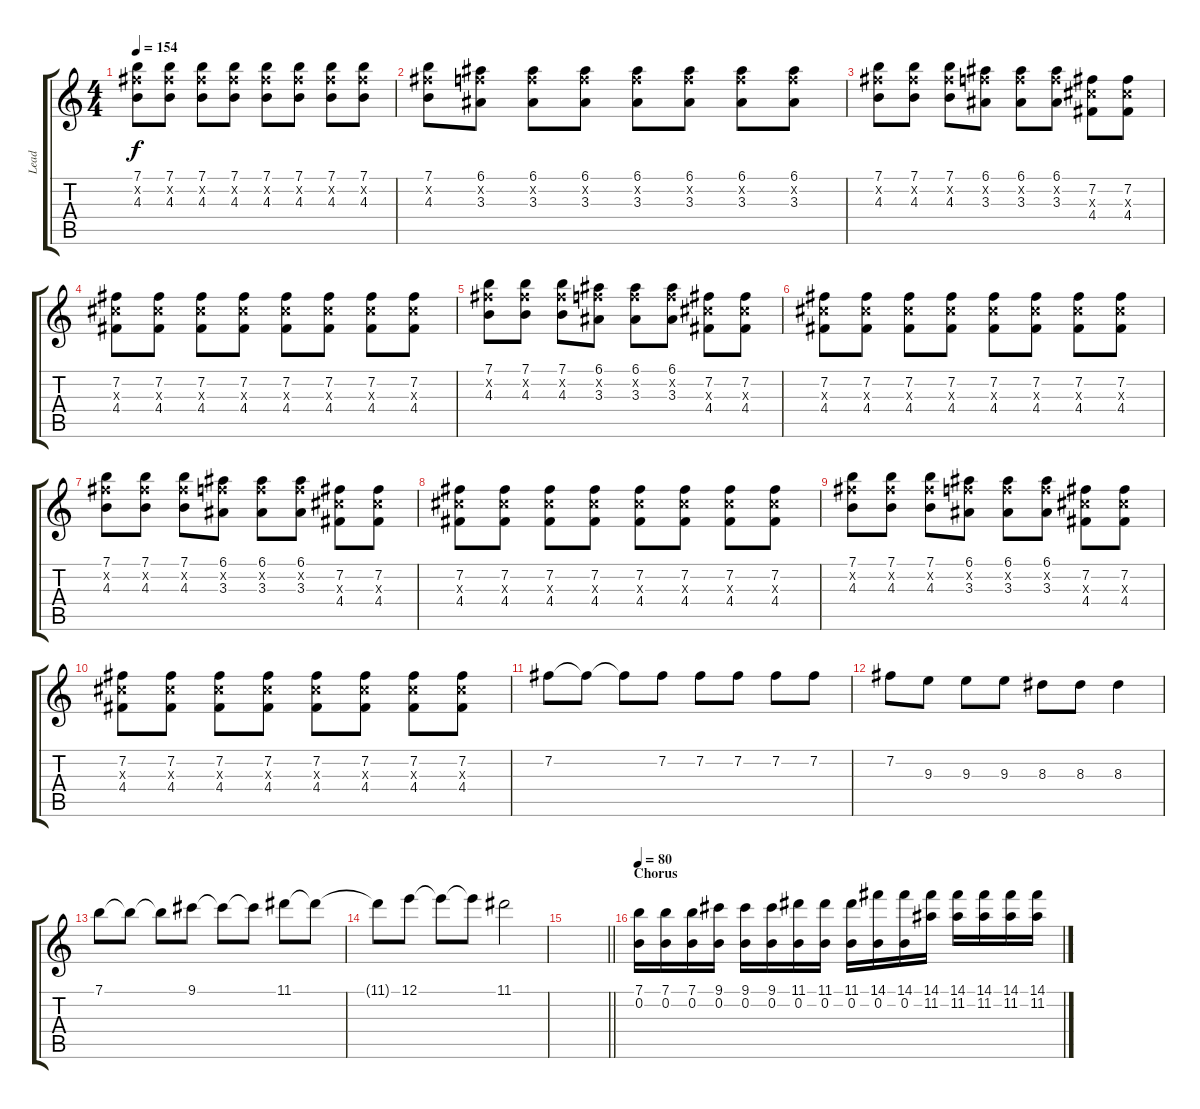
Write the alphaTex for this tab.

\track ("Lead" "Lead") {instrument distortionguitar}
\staff {score tabs}
\tuning (E4 B3 G3 D3 A2 D2) {hide}
\ts (4 4)
\tempo 154
\clef g2
\ks c
(7.1 7.2{x} 4.3).8{dy f} (7.1 7.2{x} 4.3).8 (7.1 7.2{x} 4.3).8 (7.1 7.2{x} 4.3).8 (7.1 7.2{x} 4.3).8 (7.1 7.2{x} 4.3).8 (7.1 7.2{x} 4.3).8 (7.1 7.2{x} 4.3).8 |
(7.1 7.2{x} 4.3).8 (6.1 6.2{x} 3.3).8 (6.1 6.2{x} 3.3).8 (6.1 6.2{x} 3.3).8 (6.1 6.2{x} 3.3).8 (6.1 6.2{x} 3.3).8 (6.1 6.2{x} 3.3).8 (6.1 6.2{x} 3.3).8 |
(7.1 7.2{x} 4.3).8 (7.1 7.2{x} 4.3).8 (7.1 7.2{x} 4.3).8 (6.1 6.2{x} 3.3).8 (6.1 6.2{x} 3.3).8 (6.1 6.2{x} 3.3).8 (7.2 6.3{x} 4.4).8 (7.2 6.3{x} 4.4).8 |
(7.2 6.3{x} 4.4).8 (7.2 6.3{x} 4.4).8 (7.2 6.3{x} 4.4).8 (7.2 6.3{x} 4.4).8 (7.2 6.3{x} 4.4).8 (7.2 6.3{x} 4.4).8 (7.2 6.3{x} 4.4).8 (7.2 6.3{x} 4.4).8 |
(7.1 7.2{x} 4.3).8 (7.1 7.2{x} 4.3).8 (7.1 7.2{x} 4.3).8 (6.1 6.2{x} 3.3).8 (6.1 6.2{x} 3.3).8 (6.1 6.2{x} 3.3).8 (7.2 6.3{x} 4.4).8 (7.2 6.3{x} 4.4).8 |
(7.2 6.3{x} 4.4).8 (7.2 6.3{x} 4.4).8 (7.2 6.3{x} 4.4).8 (7.2 6.3{x} 4.4).8 (7.2 6.3{x} 4.4).8 (7.2 6.3{x} 4.4).8 (7.2 6.3{x} 4.4).8 (7.2 6.3{x} 4.4).8 |
(7.1 7.2{x} 4.3).8 (7.1 7.2{x} 4.3).8 (7.1 7.2{x} 4.3).8 (6.1 6.2{x} 3.3).8 (6.1 6.2{x} 3.3).8 (6.1 6.2{x} 3.3).8 (7.2 6.3{x} 4.4).8 (7.2 6.3{x} 4.4).8 |
(7.2 6.3{x} 4.4).8 (7.2 6.3{x} 4.4).8 (7.2 6.3{x} 4.4).8 (7.2 6.3{x} 4.4).8 (7.2 6.3{x} 4.4).8 (7.2 6.3{x} 4.4).8 (7.2 6.3{x} 4.4).8 (7.2 6.3{x} 4.4).8 |
(7.1 7.2{x} 4.3).8 (7.1 7.2{x} 4.3).8 (7.1 7.2{x} 4.3).8 (6.1 6.2{x} 3.3).8 (6.1 6.2{x} 3.3).8 (6.1 6.2{x} 3.3).8 (7.2 6.3{x} 4.4).8 (7.2 6.3{x} 4.4).8 |
(7.2 6.3{x} 4.4).8 (7.2 6.3{x} 4.4).8 (7.2 6.3{x} 4.4).8 (7.2 6.3{x} 4.4).8 (7.2 6.3{x} 4.4).8 (7.2 6.3{x} 4.4).8 (7.2 6.3{x} 4.4).8 (7.2 6.3{x} 4.4).8 |
7.2.8{volume 16} 7.2{t}.8 7.2{t}.8 7.2.8 7.2.8 7.2.8 7.2.8 7.2.8 |
7.2.8 9.3.8 9.3.8 9.3.8 8.3.8 8.3.8 8.3.4 |
7.1.8 7.1{t}.8 7.1{t}.8 9.1.8 9.1{t}.8 9.1{t}.8 11.1.8 11.1{t}.8 |
11.1{t}.8 12.1.8 12.1{t}.8 12.1{t}.8 11.1.2 |
\barLineRight lightlight
|
\section ("" "Chorus")
\tempo 80
(7.1 0.2).16{volume 16} (7.1 0.2).16 (7.1 0.2).16 (9.1 0.2).16 (9.1 0.2).16 (9.1 0.2).16 (11.1 0.2).16 (11.1 0.2).16 (11.1 0.2).16 (14.1 0.2).16 (14.1 0.2).16 (14.1 11.2).16 (14.1 11.2).16 (14.1 11.2).16 (14.1 11.2).16 (14.1 11.2).16
